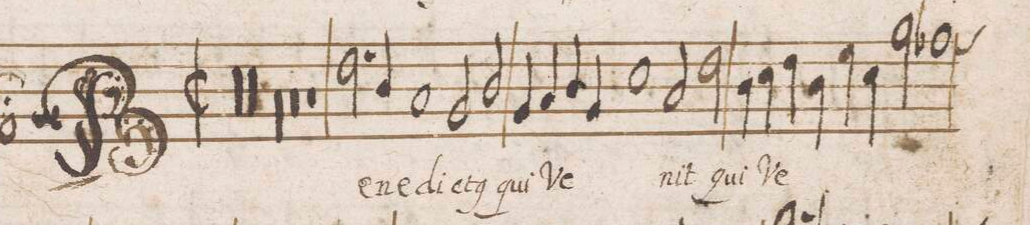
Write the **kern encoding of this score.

**kern	**text
*I"TENOR	*
*clefC4	*
*k[b-]	*
*met(C|)	*
*M2/1	*
00r	.
=2-	=2-
=3-	=3-
00r	.
=4-	=4-
=5-	=5-
00r	.
=6-	=6-
=7-	=7-
0r	.
=8-	=8-
1r	.
*2\right	*
2.c\	Be-
4A/	-ne
=9-	=9-
1G	di-
2F/	-ct(us)
2A/	qui
=10-	=10-
4F/	Ve-
4G/	.
4A/	.
4F/	.
1B-	.
=11-	=11-
2G/	-nit
2c\	qui
4A\	Ve-
4B-\	.
4c\	.
4A\	.
=12-	=12-
4d\	.
4B-\	.
2f\	.
1e-X	.
*-	*-
